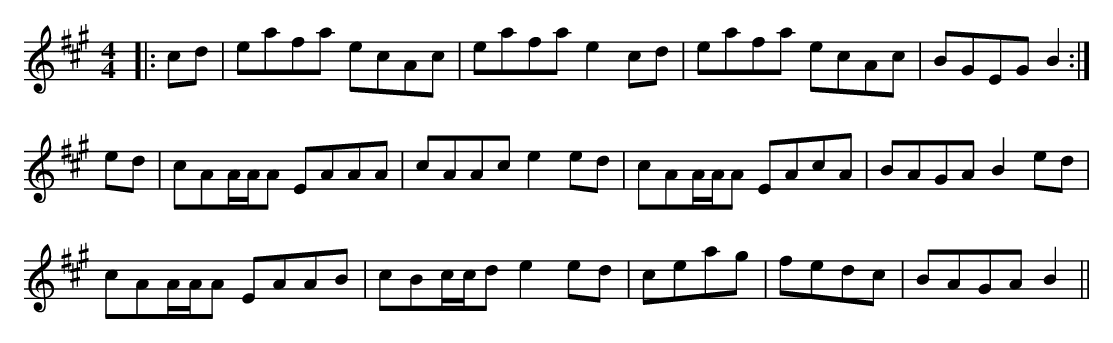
X:1
M:4/4
K:A
|:cd|eafa ecAc|eafa e2cd|eafa ecAc|BGEG B2:|
ed|cAA/A/A EAAA|cAAc e2ed|cAA/A/A EAcA|BAGA B2ed|
cAA/A/A EAAB|cBc/c/d e2ed|ceag|fedc|BAGA B2||
